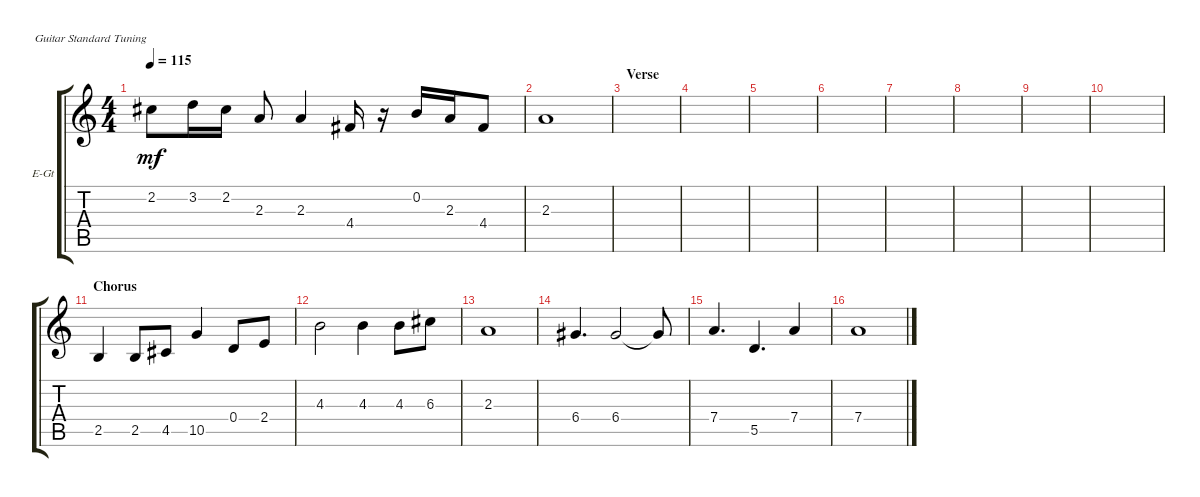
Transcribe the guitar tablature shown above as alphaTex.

\defaultSystemsLayout 4
\bracketExtendMode groupsimilarinstruments
\firstSystemTrackNameOrientation horizontal
\otherSystemsTrackNameOrientation horizontal
\track ("Electric Guitar" "E-Gt") {instrument distortionguitar}
\staff {score tabs}
\tuning (E4 B3 G3 D3 A2 E2)
\ts (4 4)
\tempo 115
\clef g2
\scale
0.333333
\ks c
2.2.8{dy mf} 3.2.16 2.2.16 2.3.8 2.3.4 4.4.16 r.16 0.2.16 2.3.16 4.4.8 |
\scale
0.333333 2.3.1 |
\section ("" "Verse")
\scale
0.333333 |
\scale
0.333333 |
\scale
0.333333 |
\scale
0.333333 |
\scale
0.333333 |
\scale
0.333333 |
\scale
0.333333 |
\scale
0.333333 |
\section ("" "Chorus")
\scale
0.333333 2.5.4 2.5.8 4.5.8 10.5.4 0.4.8 2.4.8 |
\scale
0.333333 4.3.2 4.3.4 4.3.8 6.3.8 |
\scale
0.333333 2.3.1 |
\scale
0.333333 6.4.4{d} 6.4.2 6.4{t}.8 |
\scale
0.333333 7.4.4{d} 5.5.4{d} 7.4.4 |
\scale
0.333333 7.4.1
